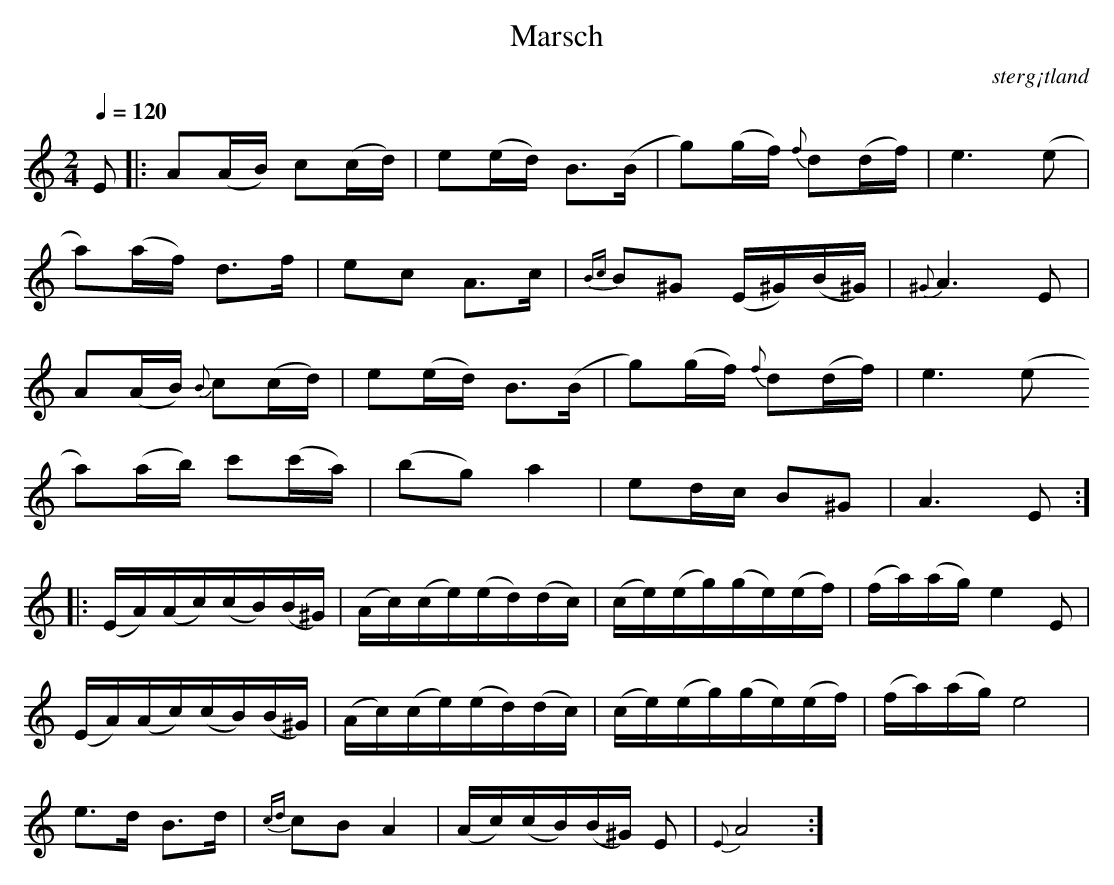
X:1
T:Marsch
O: sterg¡tland
Q:1/4=120
M: 2/4
L: 1/16
K: Am
E2 |: A2(AB) c2(cd) | e2(ed) B3(B | g2)(gf){f} d2(df) | e6 (e2 |
a2)(af) d3f | e2c2 A3c |{Bc} B2^G2 (E^G)(B^G)|{^G} A6 E2 |
A2(AB){B} c2(cd) | e2(ed) B3(B | g2)(gf){f} d2(df) | e6 (e2
a2)(ab) c'2(c'a) | (b2g2) a4 | e2dc B2^G2| A6 E2:]
|:(EA)(Ac)(cB)(B^G)|(Ac)(ce)(ed)(dc)|(ce)(eg)(ge)(ef)|(fa)(ag)e4E2|
(EA)(Ac)(cB)(B^G)|(Ac)(ce)(ed)(dc)|(ce)(eg)(ge)(ef)|(fa)(ag)e8|
e3d B3d |{cd} c2B2A4 | (Ac)(cB)(B^G) E2|{E} A8 :]
